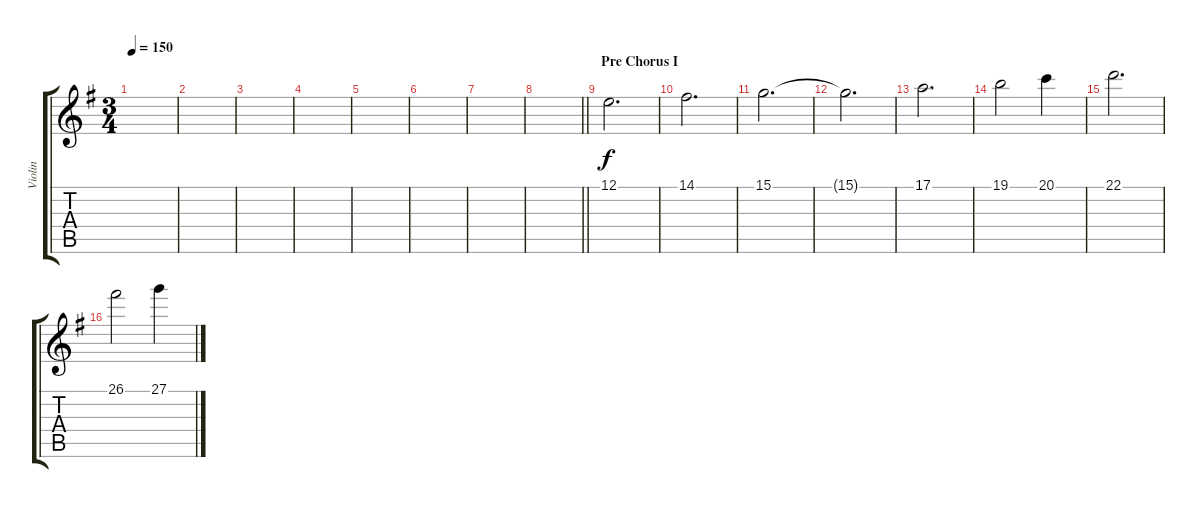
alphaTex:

\track ("Violin" "Violin") {instrument violin}
\staff {score tabs}
\tuning (E4 B3 G3 D3 A2 E2) {hide}
\ts (3 4)
\tempo 150
\clef g2
\ks g
|
|
|
|
|
|
|
\barLineRight lightlight
|
\section ("" "Pre Chorus I")
12.1.2{d} |
14.1.2{d} |
15.1.2{d} |
15.1{t}.2{d} |
17.1.2{d} |
19.1.2 20.1.4 |
22.1.2{d} |
26.1.2 27.1.4
